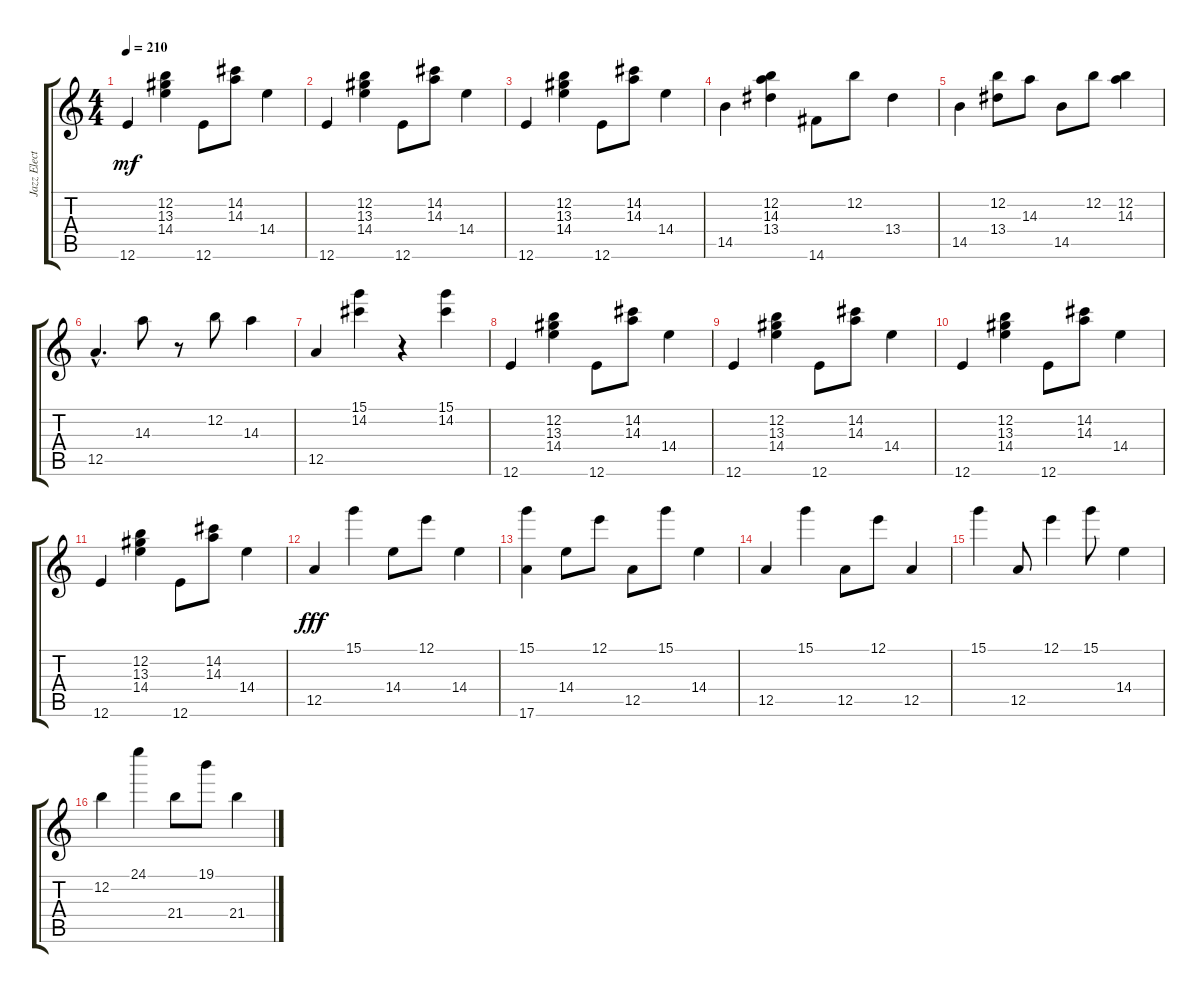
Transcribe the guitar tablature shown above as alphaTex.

\track ("Jazz Electric" "Jazz Elect") {instrument electricguitarjazz}
\staff {score tabs}
\tuning (E4 B3 G3 D3 A2 E2) {hide}
\ts (4 4)
\tempo 210
\clef g2
\ks c
12.6.4{dy mf} (12.2 13.3 14.4).4 12.6.8 (14.2 14.3).8 14.4.4 |
12.6.4 (12.2 13.3 14.4).4 12.6.8 (14.2 14.3).8 14.4.4 |
12.6.4 (12.2 13.3 14.4).4 12.6.8 (14.2 14.3).8 14.4.4 |
14.5.4 (12.2 14.3 13.4).4 14.6.8 12.2.8 13.4.4 |
14.5.4 (12.2 13.4).8 14.3.8 14.5.8 12.2.8 (12.2 14.3).4 |
12.5{hac}.4{d} 14.3.8 r.8 12.2.8 14.3.4 |
12.5.4 (15.1 14.2).4 r.4 (15.1 14.2).4 |
12.6.4 (12.2 13.3 14.4).4 12.6.8 (14.2 14.3).8 14.4.4 |
12.6.4 (12.2 13.3 14.4).4 12.6.8 (14.2 14.3).8 14.4.4 |
12.6.4 (12.2 13.3 14.4).4 12.6.8 (14.2 14.3).8 14.4.4 |
12.6.4 (12.2 13.3 14.4).4 12.6.8 (14.2 14.3).8 14.4.4 |
12.5.4{dy fff} 15.1.4 14.4.8 12.1.8 14.4.4 |
(15.1 17.6).4 14.4.8 12.1.8 12.5.8 15.1.8 14.4.4 |
12.5.4 15.1.4 12.5.8 12.1.8 12.5.4 |
15.1.4 12.5.8 12.1.4 15.1.8 14.4.4 |
12.2.4 24.1.4 21.4.8 19.1.8 21.4.4
